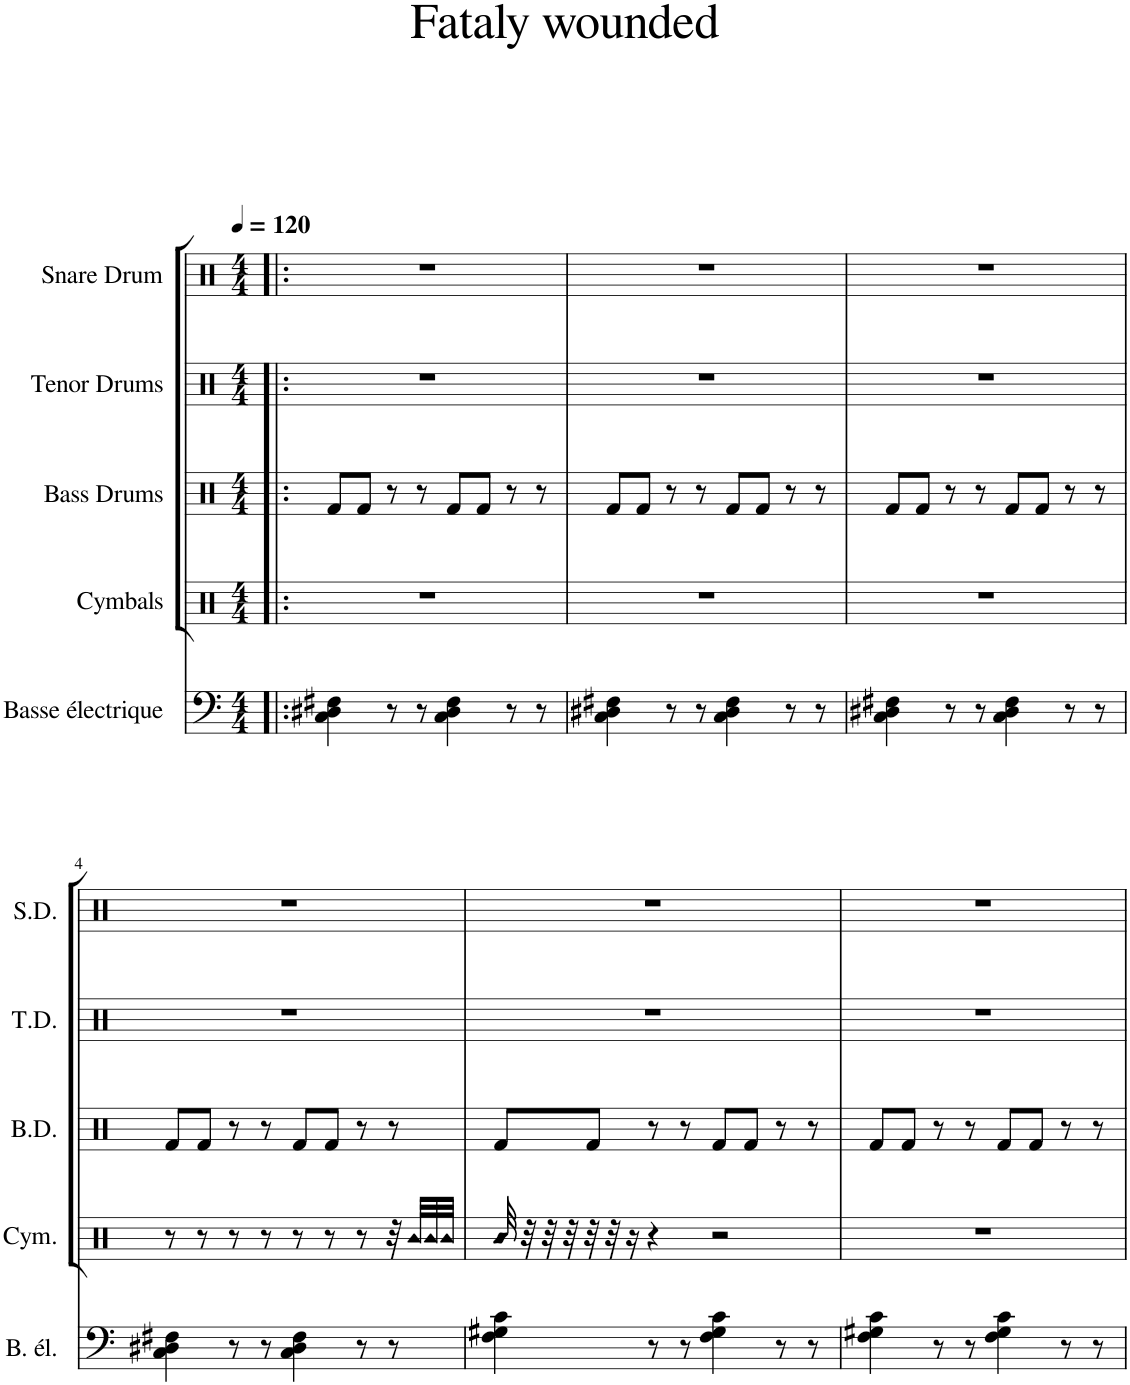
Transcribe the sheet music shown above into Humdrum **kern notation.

**kern	**kern	**kern	**kern	**kern
*part5	*part4	*part3	*part2	*part1
*staff5	*staff4	*staff3	*staff2	*staff1
*I"Basse électrique	*I"Cymbals	*I"Bass Drums	*I"Tenor Drums	*I"Snare Drum
*I'B. él.	*I'Cym.	*I'B.D.	*I'T.D.	*I'S.D.
*clefF4	*clefX	*clefX	*clefX	*clefX
*Trd7c12	*	*	*	*
*k[]	*k[]	*k[]	*k[]	*k[]
*M4/4	*M4/4	*M4/4	*M4/4	*M4/4
*MM120	*MM120	*MM120	*MM120	*MM120
=1!|:	=1!|:	=1!|:	=1!|:	=1!|:
4C\ 4D#X\ 4F#X\	1r	8Rf/L	1r	1r
.	.	8Rf/J	.	.
8r	.	8r	.	.
8r	.	8r	.	.
4C\ 4D#\ 4F#\	.	8Rf/L	.	.
.	.	8Rf/J	.	.
8r	.	8r	.	.
8r	.	8r	.	.
=2	=2	=2	=2	=2
4C\ 4D#X\ 4F#X\	1r	8Rf/L	1r	1r
.	.	8Rf/J	.	.
8r	.	8r	.	.
8r	.	8r	.	.
4C\ 4D#\ 4F#\	.	8Rf/L	.	.
.	.	8Rf/J	.	.
8r	.	8r	.	.
8r	.	8r	.	.
=3	=3	=3	=3	=3
4C\ 4D#X\ 4F#X\	1r	8Rf/L	1r	1r
.	.	8Rf/J	.	.
8r	.	8r	.	.
8r	.	8r	.	.
4C\ 4D#\ 4F#\	.	8Rf/L	.	.
.	.	8Rf/J	.	.
8r	.	8r	.	.
8r	.	8r	.	.
!!LO:LB:g=z
=4	=4	=4	=4	=4
4C\ 4D#X\ 4F#X\	8r	8Rf/L	1r	1r
.	8r	8Rf/J	.	.
8r	8r	8r	.	.
8r	8r	8r	.	.
4C\ 4D#\ 4F#\	8r	8Rf/L	.	.
.	8r	8Rf/J	.	.
8r	8r	8r	.	.
8r	32r	8r	.	.
.	32R/LLL	.	.	.
.	32R/	.	.	.
.	32R/JJJ	.	.	.
=5	=5	=5	=5	=5
!	!LO:N:head=diamond	!	!	!
4F\ 4G#X\ 4c\	32R/	8Rf/L	1r	1r
.	32r	.	.	.
.	32r	.	.	.
.	32r	.	.	.
.	32r	8Rf/J	.	.
.	32r	.	.	.
.	16r	.	.	.
8r	4r	8r	.	.
8r	.	8r	.	.
4F\ 4G#\ 4c\	2r	8Rf/L	.	.
.	.	8Rf/J	.	.
8r	.	8r	.	.
8r	.	8r	.	.
=6	=6	=6	=6	=6
4F\ 4G#X\ 4c\	1r	8Rf/L	1r	1r
.	.	8Rf/J	.	.
8r	.	8r	.	.
8r	.	8r	.	.
4F\ 4G#\ 4c\	.	8Rf/L	.	.
.	.	8Rf/J	.	.
8r	.	8r	.	.
8r	.	8r	.	.
=	=	=	=	=
*-	*-	*-	*-	*-
